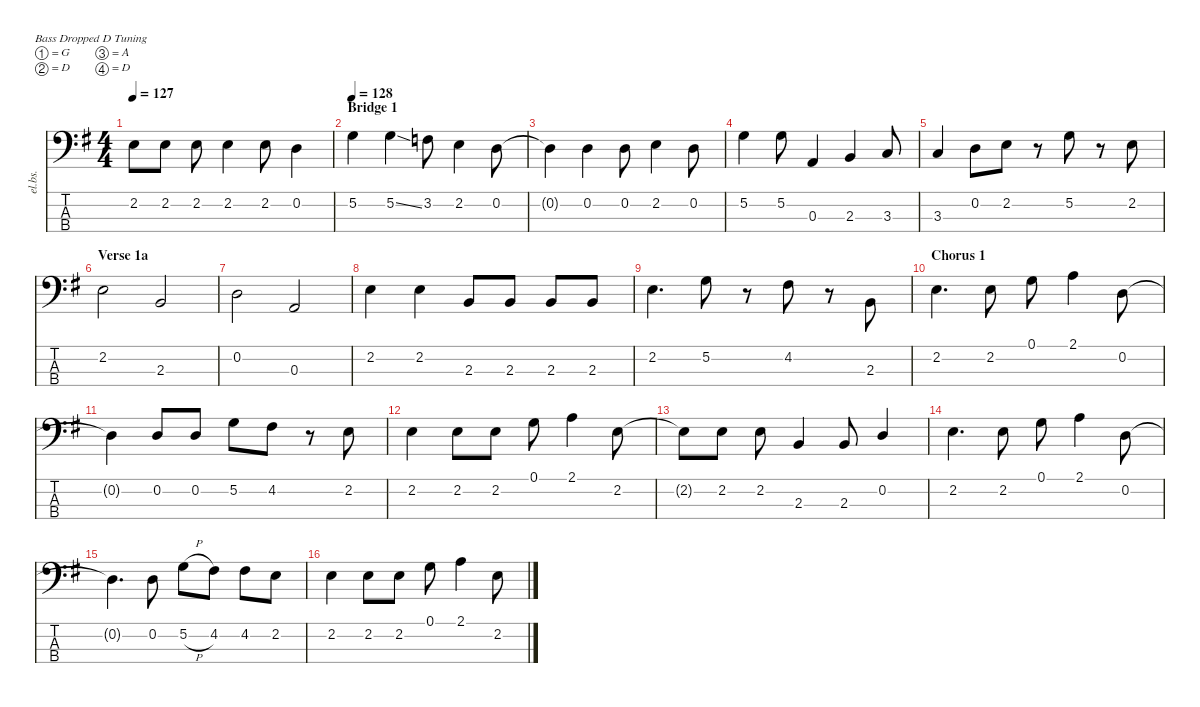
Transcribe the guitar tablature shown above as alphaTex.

\defaultSystemsLayout 4
\hideDynamics
\bracketExtendMode nobrackets
\otherSystemsTrackNameOrientation horizontal
\track ("Bass" "el.bs.") {defaultSystemsLayout 8 instrument electricbassfinger}
\staff {score tabs}
\tuning (G2 D2 A1 D1)
\ts (4 4)
\tempo 127
\clef f4
\ks eminor
2.2{acc forcenatural}.8{dy f beam Down} 2.2{acc forcenatural}.8{beam Down} 2.2{acc forcenatural}.8{beam Down} 2.2{acc forcenatural}.4{beam Down} 2.2{acc forcenatural}.8{beam Down} 0.2{acc forcenatural}.4{beam Down} |
\section ("" "Bridge 1")
\tempo 128
5.2{acc forcenatural}.4{beam Down} 5.2{ss acc forcenatural}.4{beam Down} 3.2{acc forcenatural}.8{beam Down} 2.2{acc forcenatural}.4{beam Down} 0.2{acc forcenatural}.8{beam Down} |
0.2{t acc forcenatural}.4{beam Down} 0.2{acc forcenatural}.4{beam Down} 0.2{acc forcenatural}.8{beam Down} 2.2{acc forcenatural}.4{beam Down} 0.2{acc forcenatural}.8{beam Down} |
5.2{acc forcenatural}.4{beam Down} 5.2{acc forcenatural}.8{beam Down} 0.3{acc forcenatural}.4{beam Up} 2.3{acc forcenatural}.4{beam Up} 3.3{acc forcenatural}.8{beam Up} |
3.3{acc forcenatural}.4{beam Up} 0.2{acc forcenatural}.8{beam Down} 2.2{acc forcenatural}.8{beam Down} r.8{beam Down} 5.2{acc forcenatural}.8{beam Down} r.8{beam Down} 2.2{acc forcenatural}.8{beam Down} |
\section ("" "Verse 1a")
2.2{acc forcenatural}.2{beam Down} 2.3{acc forcenatural}.2{beam Up} |
0.2{acc forcenatural}.2{beam Down} 0.3{acc forcenatural}.2{beam Up} |
2.2{acc forcenatural}.4{beam Down} 2.2{acc forcenatural}.4{beam Down} 2.3{acc forcenatural}.8{beam Up} 2.3{acc forcenatural}.8{beam Up} 2.3{acc forcenatural}.8{beam Up} 2.3{acc forcenatural}.8{beam Up} |
2.2{acc forcenatural}.4{d beam Down} 5.2{acc forcenatural}.8{beam Down} r.8{beam Down} 4.2{acc #}.8{beam Down} r.8{beam Down} 2.3{acc forcenatural}.8{beam Up} |
\section ("" "Chorus 1")
2.2{acc forcenatural}.4{d beam Down} 2.2{acc forcenatural}.8{beam Down} 0.1{acc forcenatural}.8{beam Down} 2.1{acc forcenatural}.4{beam Down} 0.2{acc forcenatural}.8{beam Down} |
0.2{t acc forcenatural}.4{beam Down} 0.2{acc forcenatural}.8{beam Up} 0.2{acc forcenatural}.8{beam Up} 5.2{acc forcenatural}.8{beam Down} 4.2{acc #}.8{beam Down} r.8{beam Down} 2.2{acc forcenatural}.8{beam Down} |
2.2{acc forcenatural}.4{beam Down} 2.2{acc forcenatural}.8{beam Down} 2.2{acc forcenatural}.8{beam Down} 0.1{acc forcenatural}.8{beam Down} 2.1{acc forcenatural}.4{beam Down} 2.2{acc forcenatural}.8{beam Down} |
2.2{t acc forcenatural}.8{beam Down} 2.2{acc forcenatural}.8{beam Down} 2.2{acc forcenatural}.8{beam Down} 2.3{acc forcenatural}.4{beam Up} 2.3{acc forcenatural}.8{beam Up} 0.2{acc forcenatural}.4{beam Up} |
2.2{acc forcenatural}.4{d beam Down} 2.2{acc forcenatural}.8{beam Down} 0.1{acc forcenatural}.8{beam Down} 2.1{acc forcenatural}.4{beam Down} 0.2{acc forcenatural}.8{beam Down} |
0.2{t acc forcenatural}.4{d beam Down} 0.2{acc forcenatural}.8{beam Down} 5.2{h acc forcenatural}.8{beam Down} 4.2{acc #}.8{beam Down} 4.2{acc #}.8{beam Down} 2.2{acc forcenatural}.8{beam Down} |
2.2{acc forcenatural}.4{beam Down} 2.2{acc forcenatural}.8{beam Down} 2.2{acc forcenatural}.8{beam Down} 0.1{acc forcenatural}.8{beam Down} 2.1{acc forcenatural}.4{beam Down} 2.2{acc forcenatural}.8{beam Down}
